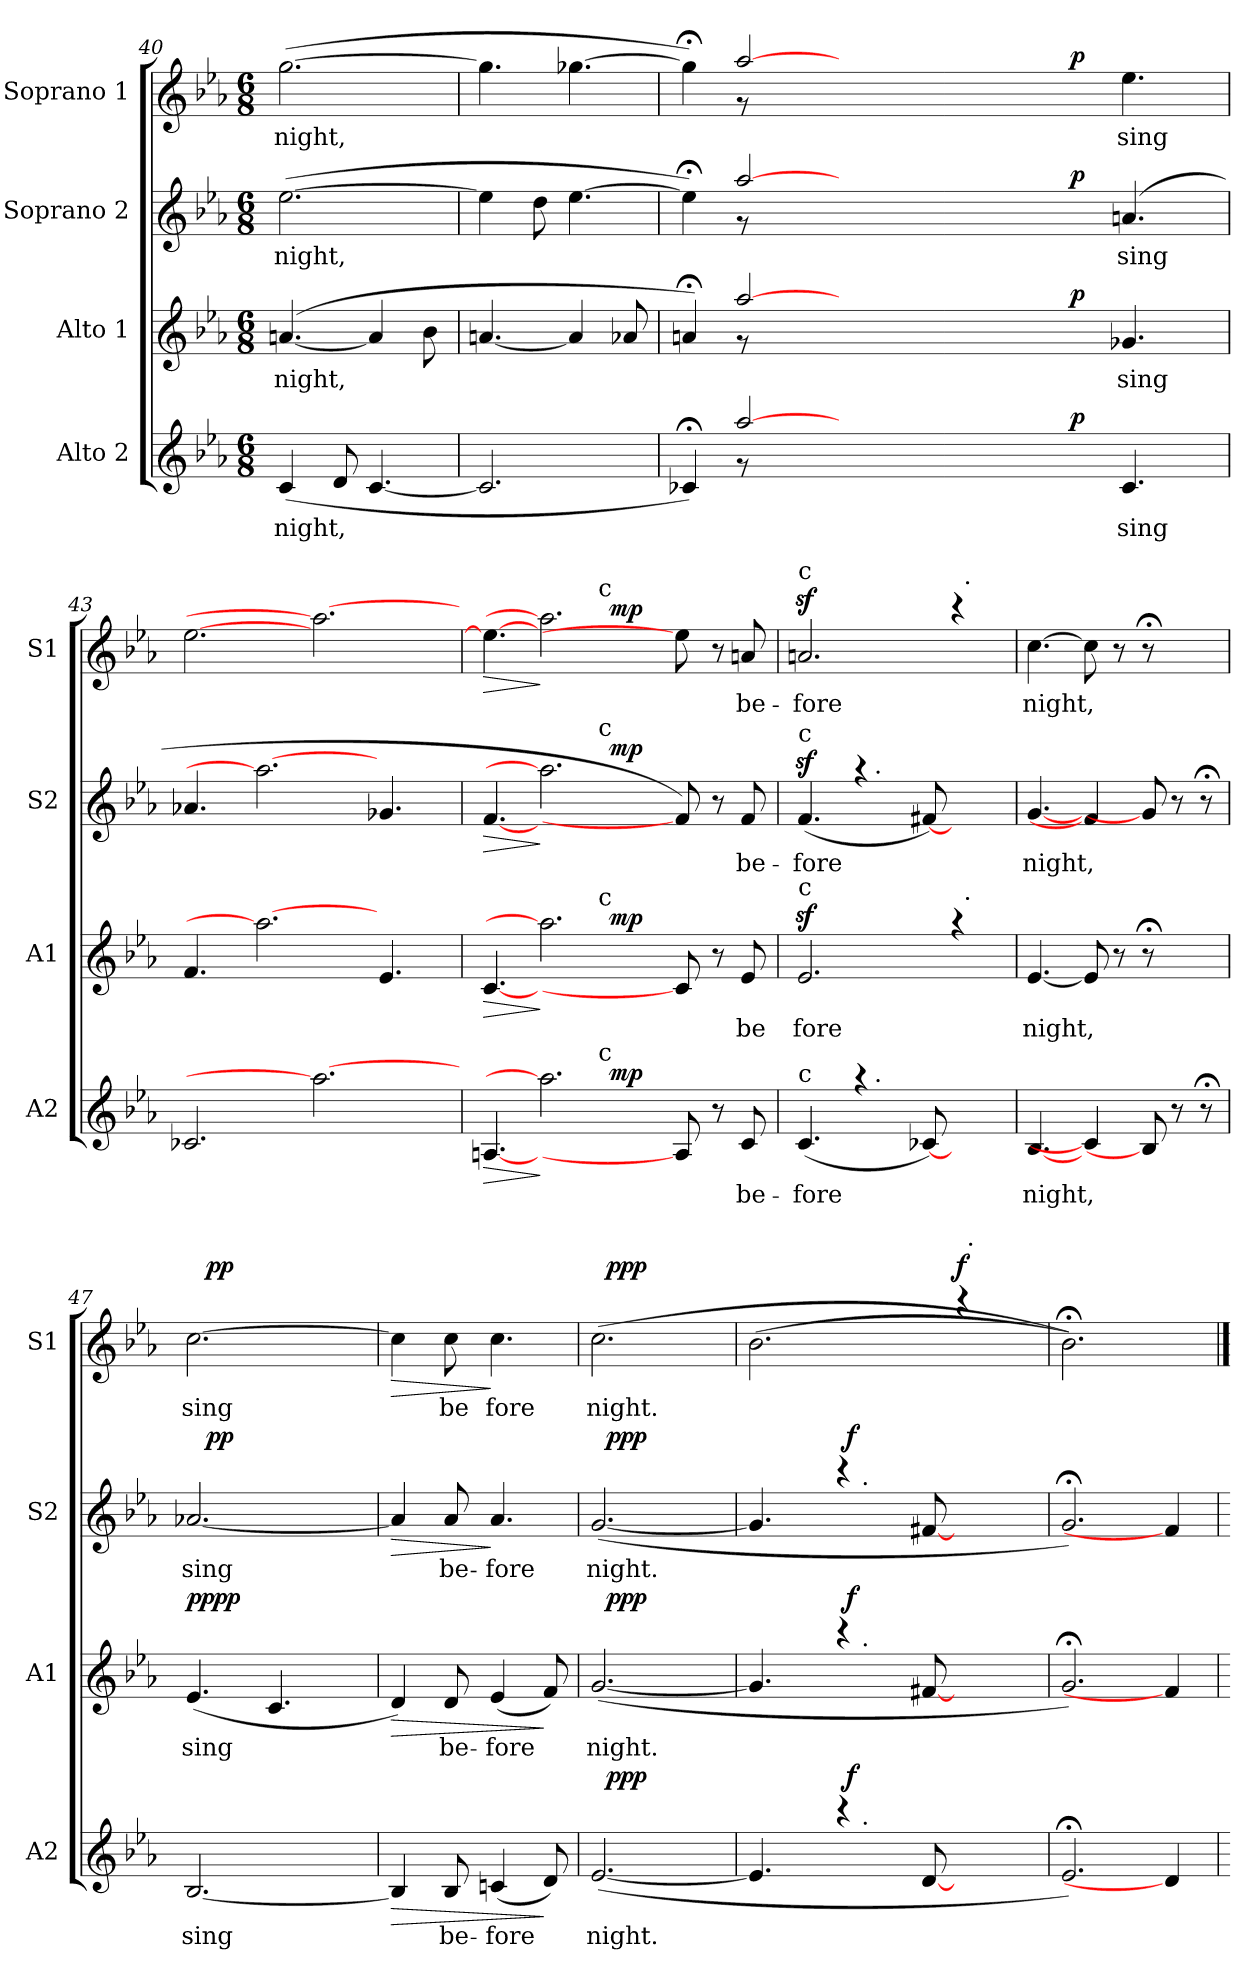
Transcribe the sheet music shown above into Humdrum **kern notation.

**kern	**text	**dynam	**kern	**text	**dynam	**kern	**text	**dynam	**kern	**text	**dynam
*part4	*part4	*part4	*part3	*part3	*part3	*part2	*part2	*part2	*part1	*part1	*part1
*staff4	*staff4	*staff4	*staff3	*staff3	*staff3	*staff2	*staff2	*staff2	*staff1	*staff1	*staff1
*I"Alto 2	*	*	*I"Alto 1	*	*	*I"Soprano 2	*	*	*I"Soprano 1	*	*
*I'A2	*	*	*I'A1	*	*	*I'S2	*	*	*I'S1	*	*
*clefG2	*	*	*clefG2	*	*	*clefG2	*	*	*clefG2	*	*
*k[b-e-a-]	*	*	*k[b-e-a-]	*	*	*k[b-e-a-]	*	*	*k[b-e-a-]	*	*
*E-:	*	*	*E-:	*	*	*E-:	*	*	*E-:	*	*
*M6/8	*	*	*M6/8	*	*	*M6/8	*	*	*M6/8	*	*
=40	=40	=40	=40	=40	=40	=40	=40	=40	=40	=40	=40
!	!LO:LY:b	!	!	!LO:LY:b	!	!	!LO:LY:b	!	!	!LO:LY:b	!
(<4c/	night,	.	(>[<4.an/	night,	.	(>[>2.ee-\	night,	.	(>[>2.gg\	night,	.
8d/	.	.	.	.	.	.	.	.	.	.	.
[<4.c/	.	.	4a/]	.	.	.	.	.	.	.	.
.	.	.	8b-\	.	.	.	.	.	.	.	.
=41	=41	=41	=41	=41	=41	=41	=41	=41	=41	=41	=41
2.c/]	.	.	[<4.an/	.	.	4ee-\]	.	.	4.gg\]	.	.
.	.	.	.	.	.	8dd\	.	.	.	.	.
.	.	.	4a/]	.	.	[>4.ee-\	.	.	[>4.gg-X\	.	.
.	.	.	8a-X/	.	.	.	.	.	.	.	.
=42	=42	=42	=42	=42	=42	=42	=42	=42	=42	=42	=42
*^	*	*	*^	*	*	*^	*	*	*^	*	*
*	*^	*	*	*	*^	*	*	*	*^	*	*	*	*^	*	*
4c-X;</)	4ryy	1ryy	.	.	4an;</)	4ryy	1ryy	.	.	4ee-;<\])	4ryy	1ryy	.	.	4gg-;<\])	4ryy	1ryy	.	.
[2aa-	8r	.	.	.	[2aa-	8r	.	.	.	[2aa-	8r	.	.	.	[2aa-	8r	.	.	.
.	1ryy	.	.	.	.	1ryy	.	.	.	.	1ryy	.	.	.	.	1ryy	.	.	.
1.ryy	.	.	.	.	1.ryy	.	.	.	.	1.ryy	.	.	.	.	1.ryy	.	.	.	.
.	.	1ryy	.	.	.	.	1ryy	.	.	.	.	1ryy	.	.	.	.	1ryy	.	.
.	1ryy	.	.	.	.	1ryy	.	.	.	.	1ryy	.	.	.	.	1ryy	.	.	.
.	.	64ryy	.	.	.	.	64ryy	.	.	.	.	64ryy	.	.	.	.	64ryy	.	.
!	!	!	!	!LO:DY:a	!	!	!	!	!LO:DY:a	!	!	!	!	!LO:DY:a	!	!	!	!	!LO:DY:a
.	.	2ryy	.	p	.	.	2ryy	.	p	.	.	2ryy	.	p	.	.	2ryy	.	p
!	!	!	!LO:LY:b	!	!	!	!	!LO:LY:b	!	!	!	!	!LO:LY:b	!	!	!	!	!LO:LY:b	!
4.c-/	.	.	sing	.	4.g-X/	.	.	sing	.	(>4.an/	.	.	sing	.	4.ee-\	.	.	sing	.
.	4ryy	.	.	.	.	4ryy	.	.	.	.	4ryy	.	.	.	.	4ryy	.	.	.
.	.	16..ryy	.	.	.	.	16..ryy	.	.	.	.	16..ryy	.	.	.	.	16..ryy	.	.
!!LO:LB:g=z
=43	=43	=43	=43	=43	=43	=43	=43	=43	=43	=43	=43	=43	=43	=43	=43	=43	=43	=43	=43
*	*v	*v	*	*	*	*	*	*	*	*v	*v	*v	*	*	*	*v	*v	*	*
*	*	*	*	*v	*v	*v	*	*	*	*	*	*	*	*	*
2.c-X/	16.ryy	.	.	4.f/	.	.	4.a-X/	.	.	[>2.ee-\	16.ryy	.	.
.	1ryy	.	.	.	.	.	.	.	.	.	1ryy	.	.
.	.	.	.	2.aa-_	.	.	2.aa-_	.	.	.	.	.	.
2.aa-_	.	.	.	.	.	.	.	.	.	2.aa-_	.	.	.
.	4ryy	.	.	.	.	.	.	.	.	.	4ryy	.	.
.	.	.	.	4.e-/	.	.	4.g-X/	.	.	.	.	.	.
.	8ryy	.	.	.	.	.	.	.	.	.	8ryy	.	.
.	32ryy	.	.	.	.	.	.	.	.	.	32ryy	.	.
=44	=44	=44	=44	=44	=44	=44	=44	=44	=44	=44	=44	=44	=44
!	!	!	!LO:HP:b	!	!	!LO:HP:b	!	!	!LO:HP:b	!	!	!	!LO:HP:b
*	*	*	*	*^	*	*	*^	*	*	*	*	*	*
[<4.An/	2ryy	.	>	[<4.c/	2ryy	.	>	[<4.f/	2ryy	.	>	4.ee-\_>	2ryy	.	>
2.aa-]	.	.	]	2.aa-]	.	.	]	2.aa-]	.	.	]	2.aa-]	.	.	]
.	8ryy	.	.	.	8ryy	.	.	.	8ryy	.	.	.	8ryy	.	.
!	!	!	!	!	!	!	!	!	!	!	!	!	!LO:TX:a:t=c	!	!
!	!	!	!	!	!	!	!	!	!LO:TX:a:t=c	!	!	!	!	!	!
!	!	!	!	!	!LO:TX:a:t=c	!	!	!	!	!	!	!	!	!	!
!	!LO:TX:a:t=c	!	!	!	!	!	!	!	!	!	!	!	!	!	!
.	32ryy	.	.	.	32ryy	.	.	.	32ryy	.	.	.	32ryy	.	.
!	!	!	!LO:DY:a	!	!	!	!LO:DY:a	!	!	!	!LO:DY:a	!	!	!	!LO:DY:a
.	2ryy	.	mp	.	2ryy	.	mp	.	2ryy	.	mp	.	2ryy	.	mp
8A/]	.	.	.	8c/]	.	.	.	8f/])	.	.	.	8ee-\]	.	.	.
.	4ryy	.	.	.	4ryy	.	.	.	4ryy	.	.	.	4ryy	.	.
8r	.	.	.	8r	.	.	.	8r	.	.	.	8r	.	.	.
!	!	!LO:LY:b:cj	!	!	!	!LO:LY:b:cj	!	!	!	!LO:LY:b:cj	!	!	!	!LO:LY:b:cj	!
8c/	.	be-	.	8e-/	.	be	.	8f/	.	be-	.	8an/	.	be-	.
.	16.ryy	.	.	.	16.ryy	.	.	.	16.ryy	.	.	.	16.ryy	.	.
=45	=45	=45	=45	=45	=45	=45	=45	=45	=45	=45	=45	=45	=45	=45	=45
!	!	!	!	!	!	!	!	!	!	!	!	!LO:TX:a:t=c	!	!	!
!	!	!	!	!	!	!	!	!LO:TX:a:t=c	!	!	!	!	!	!	!
!	!	!	!	!LO:TX:a:t=c	!	!	!	!	!	!	!	!	!	!	!
!LO:TX:a:t=c	!	!	!	!	!	!	!	!	!	!	!	!	!	!	!
!	!	!LO:LY:b	!	!	!	!LO:LY:b:cj	!	!	!	!LO:LY:b	!	!	!	!LO:LY:b:cj	!
(<4.c/	4..ryy	-fore	.	2.e-z</	2ryy	fore	.	(<4.fz>/	4..ryy	-fore	.	2.anz>/	2ryy	-fore	.
4raa	.	.	.	.	.	.	.	4raa	.	.	.	.	.	.	.
!	!	!	!	!	!	!	!	!	!LO:TX:a:t=.	!	!	!	!	!	!
!	!LO:TX:a:t=.	!	!	!	!	!	!	!	!	!	!	!	!	!	!
.	2ryy	.	.	.	.	.	.	.	2ryy	.	.	.	.	.	.
.	.	.	.	.	4ryy	.	.	.	.	.	.	.	4ryy	.	.
[8c-X/)	.	.	.	.	.	.	.	[8f#X/)	.	.	.	.	.	.	.
4ryy	.	.	.	4raa	32ryy	.	.	4ryy	.	.	.	4rbb	32ryy	.	.
!	!	!	!	!	!	!	!	!	!	!	!	!	!LO:TX:a:t=.	!	!
!	!	!	!	!	!LO:TX:a:t=.	!	!	!	!	!	!	!	!	!	!
.	.	.	.	.	8..ryy	.	.	.	.	.	.	.	8..ryy	.	.
.	16ryy	.	.	.	.	.	.	.	16ryy	.	.	.	.	.	.
=46	=46	=46	=46	=46	=46	=46	=46	=46	=46	=46	=46	=46	=46	=46	=46
!	!	!LO:LY:b	!	!	!	!LO:LY:b	!	!	!	!LO:LY:b	!	!	!	!LO:LY:b	!
*v	*v	*	*	*	*	*	*	*v	*v	*	*	*v	*v	*	*
*	*	*	*v	*v	*	*	*	*	*	*	*	*
[<4.B-/	night,	.	[<4.e-/	night,	.	[<4.g/	night,	.	[>4.cc\	night,	.
4c-/]	.	.	8e-/]	.	.	4f#/]	.	.	8cc\]	.	.
.	.	.	8r	.	.	.	.	.	8r	.	.
8B-/]	.	.	8r;<	.	.	8g/]	.	.	8r;<	.	.
8r	.	.	4ryy	.	.	8r	.	.	4ryy	.	.
8r;<	.	.	.	.	.	8r;<	.	.	.	.	.
!!LO:LB:g=z
=47	=47	=47	=47	=47	=47	=47	=47	=47	=47	=47	=47
!	!LO:LY:b	!	!	!LO:LY:b	!LO:DY:a	!	!LO:LY:b	!	!	!LO:LY:b	!
!	!	!	!	!	!LO:DY:n=1:b	!	!	!	!	!	!
*	*	*	*	*	*	*^	*	*	*^	*	*
[<2.B-/	sing	.	(<4.e-/	sing	pp pp	[<2.a-X/	32.ryy	sing	.	[>2.cc\	32.ryy	sing	.
!	!	!	!	!	!	!	!	!	!LO:DY:a	!	!	!	!LO:DY:a
.	.	.	.	.	.	.	2ryy	.	pp	.	2ryy	.	pp
.	.	.	4.c/	.	.	.	.	.	.	.	.	.	.
.	.	.	.	.	.	.	8ryy	.	.	.	8ryy	.	.
.	.	.	.	.	.	.	16ryy	.	.	.	16ryy	.	.
.	.	.	.	.	.	.	64ryy	.	.	.	64ryy	.	.
=48	=48	=48	=48	=48	=48	=48	=48	=48	=48	=48	=48	=48	=48
!	!	!LO:HP:b	!	!	!LO:HP:b	!	!	!	!LO:HP:b	!	!	!	!LO:HP:b
*	*	*	*	*	*	*v	*v	*	*	*	*	*	*
*	*	*	*	*	*	*	*	*	*v	*v	*	*
4B-/]	.	>	4d/)	.	>	4a-/]	.	>	4cc\]	.	>
!	!LO:LY:b:cj	!	!	!LO:LY:b:cj	!	!	!LO:LY:b:cj	!	!	!LO:LY:b:cj	!
8B-/	be-	.	8d/	be-	.	8a-/	be-	.	8cc\	be	.
!	!LO:LY:b	!	!	!LO:LY:b	!	!	!LO:LY:b:cj	!	!	!LO:LY:b:cj	!
(<4cn/	-fore	.	(<4e-/	-fore	.	4.a-/	-fore	]	4.cc\	fore	]
8d/)	.	]	8f/)	.	]	.	.	.	.	.	.
=49	=49	=49	=49	=49	=49	=49	=49	=49	=49	=49	=49
!	!LO:LY:b	!	!	!LO:LY:b	!	!	!LO:LY:b	!	!	!LO:LY:b	!
*^	*	*	*^	*	*	*^	*	*	*^	*	*
(<[<2.e-/	32ryy	night.	.	(<[<2.g/	32ryy	night.	.	(<[<2.g/	32ryy	night.	.	(>2.cc\	32ryy	night.	.
!	!	!	!LO:DY:a	!	!	!	!LO:DY:a	!	!	!	!LO:DY:a	!	!	!	!LO:DY:a
.	2ryy	.	ppp	.	2ryy	.	ppp	.	2ryy	.	ppp	.	2ryy	.	ppp
.	8..ryy	.	.	.	8..ryy	.	.	.	8..ryy	.	.	.	8..ryy	.	.
=50	=50	=50	=50	=50	=50	=50	=50	=50	=50	=50	=50	=50	=50	=50	=50
*	*^	*	*	*	*^	*	*	*	*^	*	*	*	*	*	*
4.e-/]	4ryy	4ryy	.	.	4.g/]	4ryy	4ryy	.	.	4.g/]	4ryy	4ryy	.	.	(>2.b-\	2ryy	.	.
.	8ryy	8ryy	.	.	.	8ryy	8ryy	.	.	.	8ryy	8ryy	.	.	.	.	.	.
4rbb	64ryy	32.ryy	.	.	4rccc	64ryy	32.ryy	.	.	4rccc	64ryy	32.ryy	.	.	.	.	.	.
!	!	!	!	!LO:DY:a	!	!	!	!	!LO:DY:a	!	!	!	!	!LO:DY:a	!	!	!	!
.	2ryy	.	.	f	.	2ryy	.	.	f	.	2ryy	.	.	f	.	.	.	.
!	!	!	!	!	!	!	!	!	!	!	!	!LO:TX:a:t=.	!	!	!	!	!	!
!	!	!	!	!	!	!	!LO:TX:a:t=.	!	!	!	!	!	!	!	!	!	!	!
!	!	!LO:TX:a:t=.	!	!	!	!	!	!	!	!	!	!	!	!	!	!	!	!
.	.	2ryy	.	.	.	.	2ryy	.	.	.	.	2ryy	.	.	.	.	.	.
.	.	.	.	.	.	.	.	.	.	.	.	.	.	.	.	4ryy	.	.
[8d/	.	.	.	.	[8f#X/	.	.	.	.	[8f#X/	.	.	.	.	.	.	.	.
!	!	!	!	!	!	!	!	!	!	!	!	!	!	!	!	!	!	!LO:DY:a
4ryy	.	.	.	.	4ryy	.	.	.	.	4ryy	.	.	.	.	4rbb	64ryy	.	f
!	!	!	!	!	!	!	!	!	!	!	!	!	!	!	!	!LO:TX:a:t=.	!	!
.	.	.	.	.	.	.	.	.	.	.	.	.	.	.	.	8...ryy	.	.
.	16..ryy	.	.	.	.	16..ryy	.	.	.	.	16..ryy	.	.	.	.	.	.	.
.	.	16ryy	.	.	.	.	16ryy	.	.	.	.	16ryy	.	.	.	.	.	.
.	.	64ryy	.	.	.	.	64ryy	.	.	.	.	64ryy	.	.	.	.	.	.
*v	*v	*v	*	*	*	*	*	*	*	*v	*v	*v	*	*	*v	*v	*	*
*	*	*	*v	*v	*v	*	*	*	*	*	*	*	*
=51	=51	=51	=51	=51	=51	=51	=51	=51	=51	=51	=51
2.e-;</)	.	.	2.g;</)	.	.	2.g;</)	.	.	2.b-;<\))	.	.
4d/]	.	.	4f#/]	.	.	4f#/]	.	.	4ryy	.	.
=	==	==	=	==	==	=	==	==	==	==	==
*-	*-	*-	*-	*-	*-	*-	*-	*-	*-	*-	*-
